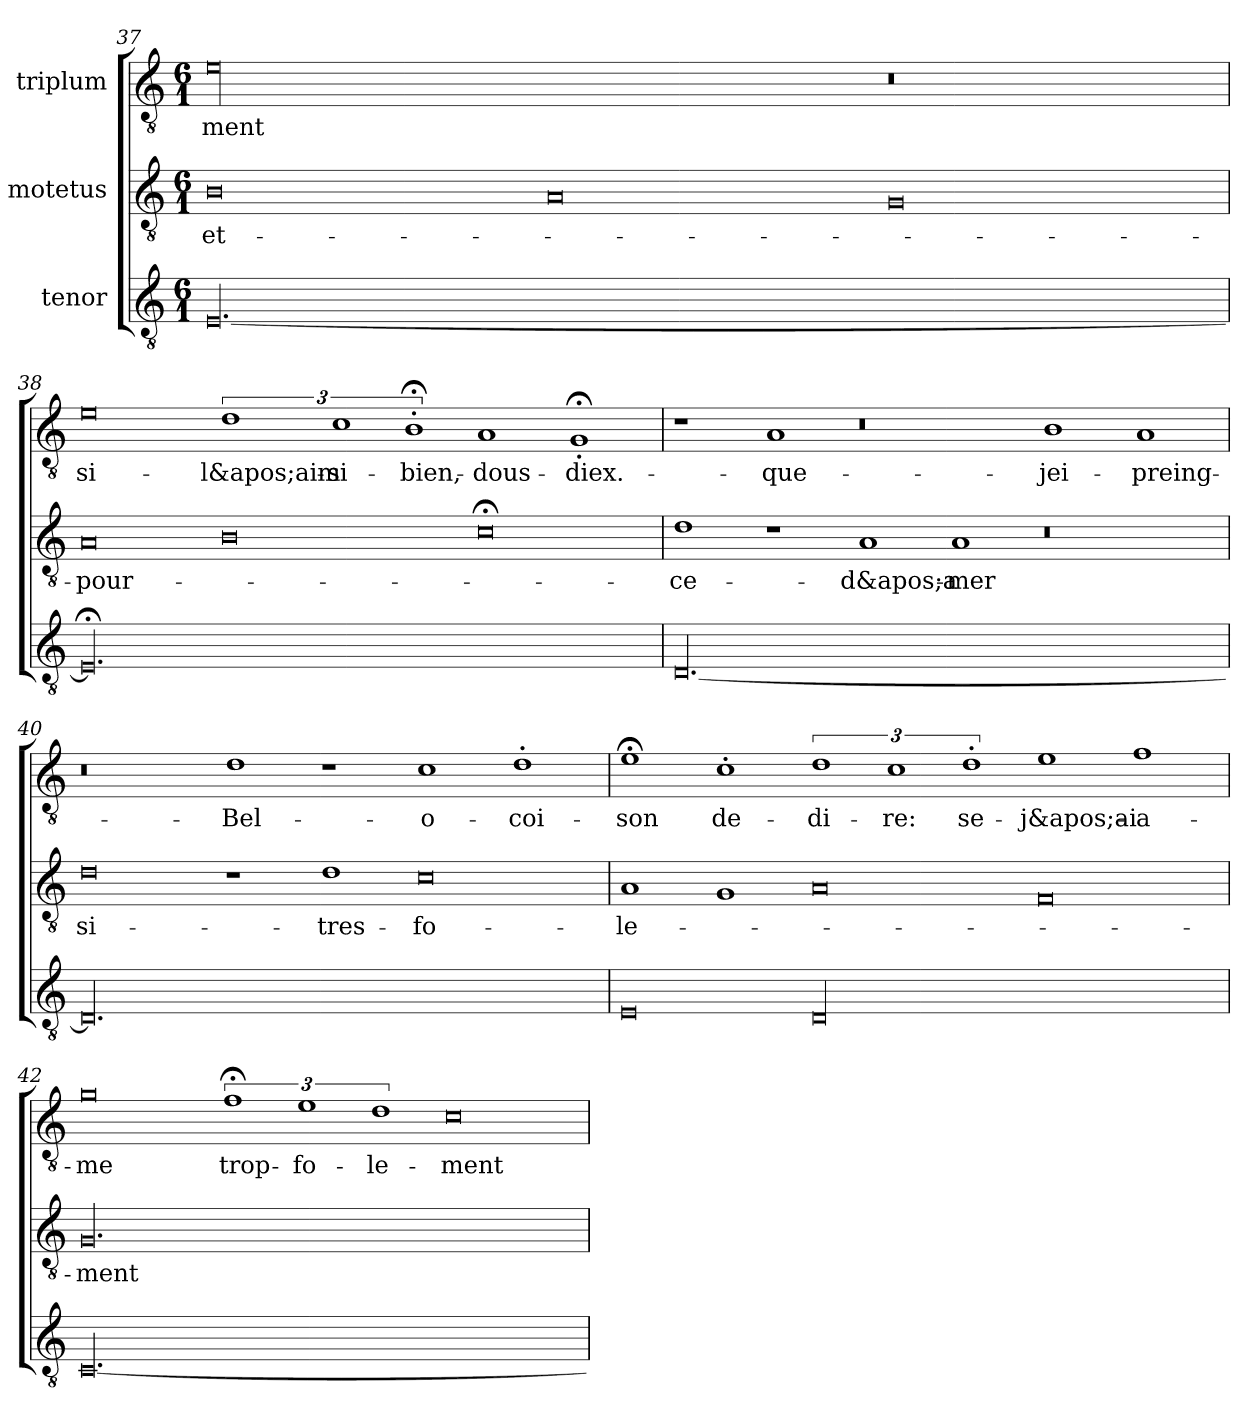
**kern	**kern	**text	**kern	**text
*part3	*part2	*part2	*part1	*part1
*staff3	*staff2	*staff2	*staff1	*staff1
*I"tenor	*I"motetus	*	*I"triplum	*
*clefGv2	*clefGv2	*	*clefGv2	*
*k[]	*k[]	*	*k[]	*
*C:	*C:	*	*C:	*
*M6/1	*M6/1	*	*M6/1	*
=37	=37	=37	=37	=37
[00.E/	0B\	et-	00e\	-ment
.	0A/	.	.	.
.	0G/	.	0r	.
=38	=38	=38	=38	=38
00.E;</]	0A/	pour-	0e\	si-
.	0B\	.	3%2d\	l&apos;aim-
.	.	.	3%2c\	si-
.	.	.	3%2B;<'\	bien,-
.	0c;<\	.	1A/	dous-
.	.	.	1G;<'/	diex.-
=39	=39	=39	=39	=39
[00.D/	1d\	ce-	1r	.
.	1r	.	1A/	que-
.	1A/	d&apos;a-	0r	.
.	1A/	-mer	.	.
.	0r	.	1B\	jei-
.	.	.	1A/	preing-
=40	=40	=40	=40	=40
00.D/]	0d\	si-	0r	.
.	1r	.	1d\	Bel-
.	1d\	tres-	1r	.
.	0c\	fo-	1c\	o-
.	.	.	1d'\	-coi-
=41	=41	=41	=41	=41
0E/	1A/	-le-	1e;<\	-son
.	1G/	.	1c'\	de-
00D/	0A/	.	3%2d\	di-
.	.	.	3%2c\	-re:
.	.	.	3%2d'\	se-
.	0F/	.	1e\	j&apos;ai-
.	.	.	1f\	a-
=42	=42	=42	=42	=42
[00.C/	00.G/	-ment	0g\	-me
.	.	.	3%2f;<\	trop-
.	.	.	3%2e\	fo-
.	.	.	3%2d\	-le-
.	.	.	0c\	-ment
=	=	=	=	=
*-	*-	*-	*-	*-
